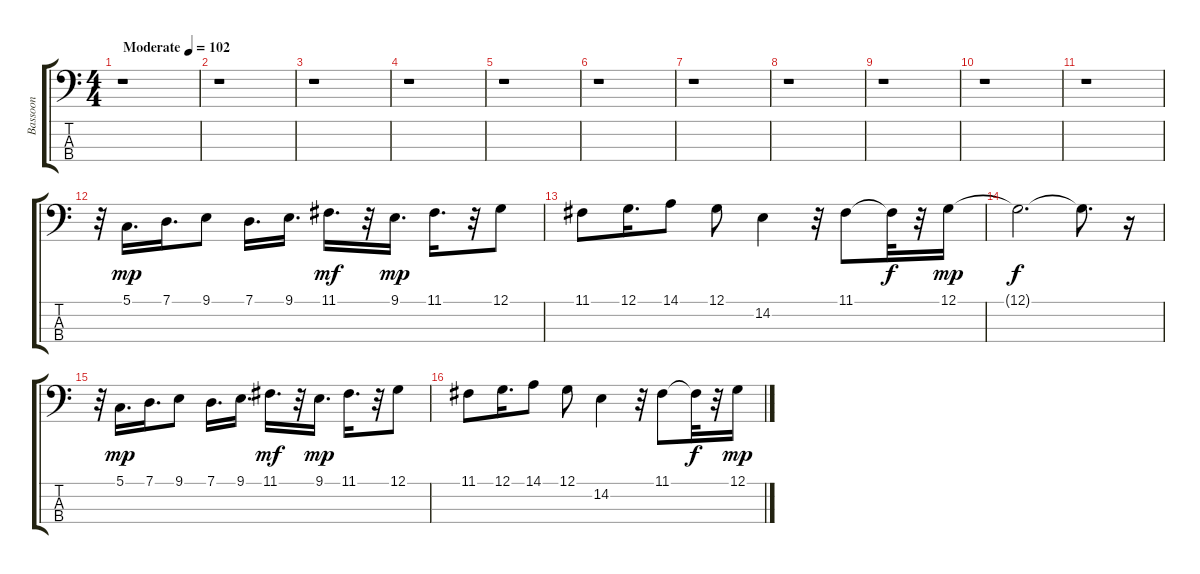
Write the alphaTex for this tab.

\track ("Bassoon " "Bassoon ") {instrument bassoon}
\staff {score tabs}
\tuning (G2 D2 A1 E1) {hide}
\ts (4 4)
\tempo (102 "Moderate")
\clef f4
\ks c
r.1{dy mp instrument bassoon} |
r.1 |
r.1 |
r.1 |
r.1 |
r.1 |
r.1 |
r.1 |
r.1 |
r.1 |
r.1 |
r.32 5.1.16{d} 7.1.16{d} 9.1.8 7.1.16{d} 9.1.16{d} 11.1.16{d dy mf} r.32 9.1.16{d dy mp} 11.1.16{d} r.32 12.1.8 |
11.1.8 12.1.16{d} 14.1.8 12.1.8 14.2.4 r.32 11.1.8 11.1{t}.32{dy f} r.32 12.1.16{dy mp} |
12.1{t}.2{d dy f} 12.1{t}.8{d} r.16 |
r.32 5.1.16{d dy mp} 7.1.16{d} 9.1.8 7.1.16{d} 9.1.16{d} 11.1.16{d dy mf} r.32 9.1.16{d dy mp} 11.1.16{d} r.32 12.1.8 |
11.1.8 12.1.16{d} 14.1.8 12.1.8 14.2.4 r.32 11.1.8 11.1{t}.32{dy f} r.32 12.1.16{dy mp}
